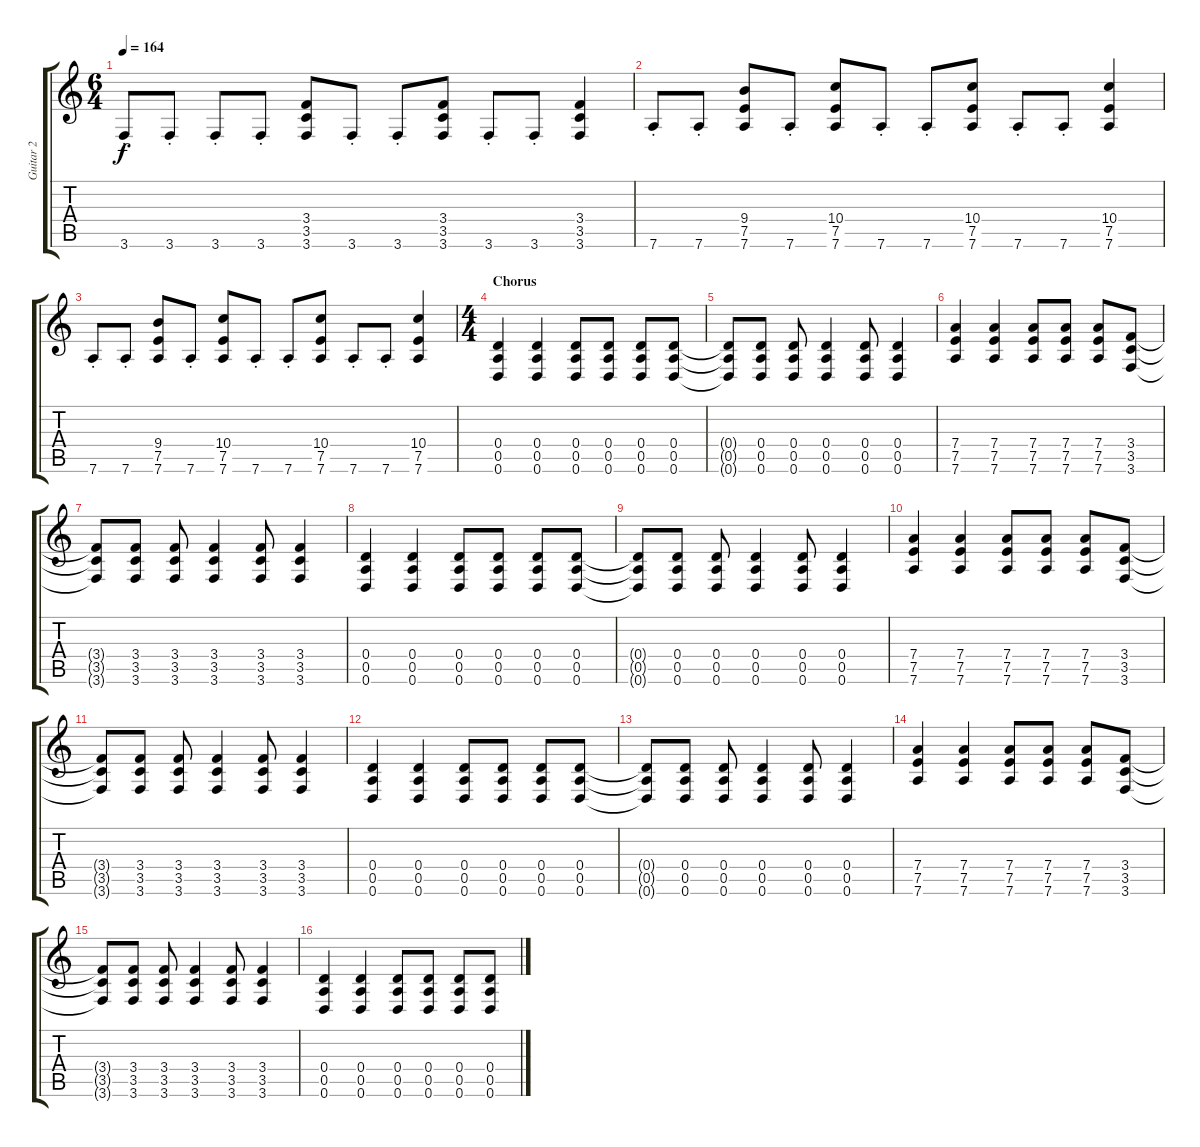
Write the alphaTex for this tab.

\track ("Guitar 2" "Guitar 2") {instrument distortionguitar}
\staff {score tabs}
\tuning (E4 B3 G3 D3 A2 D2) {hide}
\ts (6 4)
\tempo 164
\clef g2
\ks c
3.6{st}.8{dy f} 3.6{st}.8 3.6{st}.8 3.6{st}.8 (3.4 3.5 3.6).8 3.6{st}.8 3.6{st}.8 (3.4 3.5 3.6).8 3.6{st}.8 3.6{st}.8 (3.4 3.5 3.6).4 |
7.6{st}.8 7.6{st}.8 (9.4 7.5 7.6).8 7.6{st}.8 (10.4 7.5 7.6).8 7.6{st}.8 7.6{st}.8 (10.4 7.5 7.6).8 7.6{st}.8 7.6{st}.8 (10.4 7.5 7.6).4 |
7.6{st}.8 7.6{st}.8 (9.4 7.5 7.6).8 7.6{st}.8 (10.4 7.5 7.6).8 7.6{st}.8 7.6{st}.8 (10.4 7.5 7.6).8 7.6{st}.8 7.6{st}.8 (10.4 7.5 7.6).4 |
\ts (4 4)
\section ("" "Chorus")
(0.4 0.5 0.6).4 (0.4 0.5 0.6).4 (0.4 0.5 0.6).8 (0.4 0.5 0.6).8 (0.4 0.5 0.6).8 (0.4 0.5 0.6).8 |
(0.4{t} 0.5{t} 0.6{t}).8 (0.4 0.5 0.6).8 (0.4 0.5 0.6).8 (0.4 0.5 0.6).4 (0.4 0.5 0.6).8 (0.4 0.5 0.6).4 |
(7.4 7.5 7.6).4 (7.4 7.5 7.6).4 (7.4 7.5 7.6).8 (7.4 7.5 7.6).8 (7.4 7.5 7.6).8 (3.4 3.5 3.6).8 |
(3.4{t} 3.5{t} 3.6{t}).8 (3.4 3.5 3.6).8 (3.4 3.5 3.6).8 (3.4 3.5 3.6).4 (3.4 3.5 3.6).8 (3.4 3.5 3.6).4 |
(0.4 0.5 0.6).4 (0.4 0.5 0.6).4 (0.4 0.5 0.6).8 (0.4 0.5 0.6).8 (0.4 0.5 0.6).8 (0.4 0.5 0.6).8 |
(0.4{t} 0.5{t} 0.6{t}).8 (0.4 0.5 0.6).8 (0.4 0.5 0.6).8 (0.4 0.5 0.6).4 (0.4 0.5 0.6).8 (0.4 0.5 0.6).4 |
(7.4 7.5 7.6).4 (7.4 7.5 7.6).4 (7.4 7.5 7.6).8 (7.4 7.5 7.6).8 (7.4 7.5 7.6).8 (3.4 3.5 3.6).8 |
(3.4{t} 3.5{t} 3.6{t}).8 (3.4 3.5 3.6).8 (3.4 3.5 3.6).8 (3.4 3.5 3.6).4 (3.4 3.5 3.6).8 (3.4 3.5 3.6).4 |
(0.4 0.5 0.6).4 (0.4 0.5 0.6).4 (0.4 0.5 0.6).8 (0.4 0.5 0.6).8 (0.4 0.5 0.6).8 (0.4 0.5 0.6).8 |
(0.4{t} 0.5{t} 0.6{t}).8 (0.4 0.5 0.6).8 (0.4 0.5 0.6).8 (0.4 0.5 0.6).4 (0.4 0.5 0.6).8 (0.4 0.5 0.6).4 |
(7.4 7.5 7.6).4 (7.4 7.5 7.6).4 (7.4 7.5 7.6).8 (7.4 7.5 7.6).8 (7.4 7.5 7.6).8 (3.4 3.5 3.6).8 |
(3.4{t} 3.5{t} 3.6{t}).8 (3.4 3.5 3.6).8 (3.4 3.5 3.6).8 (3.4 3.5 3.6).4 (3.4 3.5 3.6).8 (3.4 3.5 3.6).4 |
(0.4 0.5 0.6).4 (0.4 0.5 0.6).4 (0.4 0.5 0.6).8 (0.4 0.5 0.6).8 (0.4 0.5 0.6).8 (0.4 0.5 0.6).8
